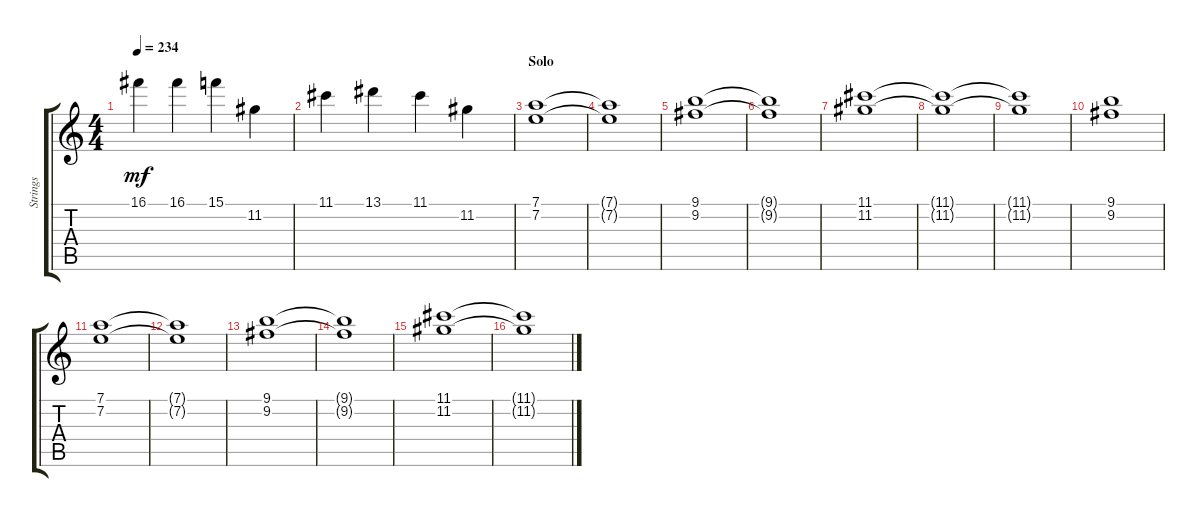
\track ("Strings" "Strings") {instrument electricguitarclean}
\staff {score tabs}
\tuning (D4 A3 F3 C3 G2 C2) {hide}
\ts (4 4)
\tempo 234
\clef g2
\ks aminor
16.1{t}.4{dy mf} 16.1.4 15.1.4 11.2.4 |
11.1.4 13.1.4 11.1.4 11.2.4 |
\section ("" "Solo")
(7.1 7.2).1 |
(7.1{t} 7.2{t}).1 |
(9.1 9.2).1 |
(9.1{t} 9.2{t}).1 |
(11.1 11.2).1 |
(11.1{t} 11.2{t}).1 |
(11.1{t} 11.2{t}).1 |
(9.1 9.2).1 |
(7.1 7.2).1 |
(7.1{t} 7.2{t}).1 |
(9.1 9.2).1 |
(9.1{t} 9.2{t}).1 |
(11.1 11.2).1 |
(11.1{t} 11.2{t}).1
